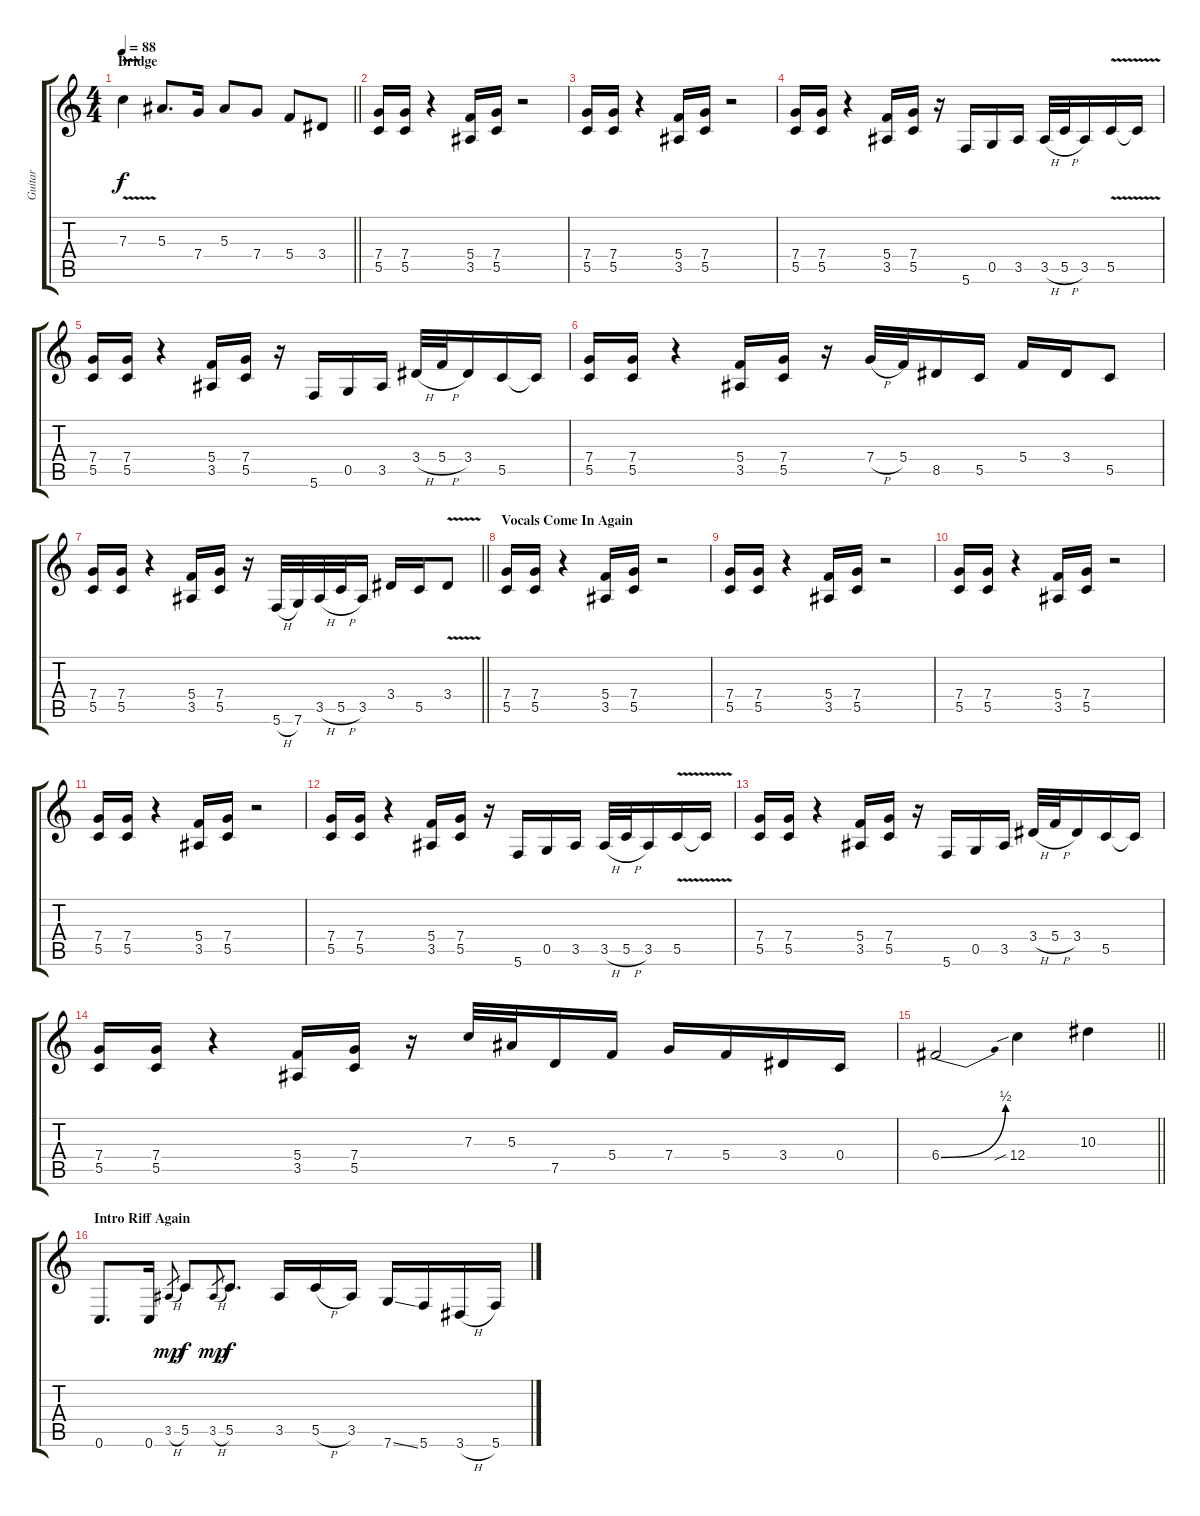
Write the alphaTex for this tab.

\track ("Guitar" "Guitar") {instrument overdrivenguitar}
\staff {score tabs}
\tuning (D4 A3 F3 C3 G2 C2) {hide}
\ts (4 4)
\section ("" "Bridge")
\tempo 88
\clef g2
\barLineRight lightlight
\ks c
7.3{v}.4{dy f} 5.3.8{d} 7.4.16 5.3.8 7.4.8 5.4.8 3.4.8 |
(7.4 5.5).16 (7.4 5.5).16 r.4 (5.4 3.5).16 (7.4 5.5).16 r.2 |
(7.4 5.5).16 (7.4 5.5).16 r.4 (5.4 3.5).16 (7.4 5.5).16 r.2 |
(7.4 5.5).16 (7.4 5.5).16 r.4 (5.4 3.5).16 (7.4 5.5).16 r.16 5.6.16 0.5.16 3.5.16 3.5{h}.32 5.5{h}.32 3.5.16 5.5{v}.16 5.5{t}.16 |
(7.4 5.5).16 (7.4 5.5).16 r.4 (5.4 3.5).16 (7.4 5.5).16 r.16 5.6.16 0.5.16 3.5.16 3.4{h}.32 5.4{h}.32 3.4.16 5.5.16 5.5{t}.16 |
(7.4 5.5).16 (7.4 5.5).16 r.4 (5.4 3.5).16 (7.4 5.5).16 r.16 7.4{h}.32 5.4.32 8.5.16 5.5.16 5.4.16 3.4.16 5.5.8 |
\barLineRight lightlight
(7.4 5.5).16 (7.4 5.5).16 r.4 (5.4 3.5).16 (7.4 5.5).16 r.16 5.6{h}.32 7.6.32 3.5{h}.32 5.5{h}.32 3.5.16 3.4.16 5.5.16 3.4{v}.8 |
\section ("" "Vocals Come In Again")
(7.4 5.5).16 (7.4 5.5).16 r.4 (5.4 3.5).16 (7.4 5.5).16 r.2 |
(7.4 5.5).16 (7.4 5.5).16 r.4 (5.4 3.5).16 (7.4 5.5).16 r.2 |
(7.4 5.5).16 (7.4 5.5).16 r.4 (5.4 3.5).16 (7.4 5.5).16 r.2 |
(7.4 5.5).16 (7.4 5.5).16 r.4 (5.4 3.5).16 (7.4 5.5).16 r.2 |
(7.4 5.5).16 (7.4 5.5).16 r.4 (5.4 3.5).16 (7.4 5.5).16 r.16 5.6.16 0.5.16 3.5.16 3.5{h}.32 5.5{h}.32 3.5.16 5.5{v}.16 5.5{t}.16 |
(7.4 5.5).16 (7.4 5.5).16 r.4 (5.4 3.5).16 (7.4 5.5).16 r.16 5.6.16 0.5.16 3.5.16 3.4{h}.32 5.4{h}.32 3.4.16 5.5.16 5.5{t}.16 |
(7.4 5.5).16 (7.4 5.5).16 r.4 (5.4 3.5).16 (7.4 5.5).16 r.16 7.3.32 5.3.32 7.5.16 5.4.16 7.4.16 5.4.16 3.4.16 0.4.16 |
\barLineRight lightlight
6.4{be (bend 0 0 60 2)}.2 12.4{sib}.4 10.3.4 |
\section ("" "Intro Riff Again")
0.6.8{d} 0.6.16 3.5{h}.8{gr dy mp} 5.5.8{dy f} 3.5{h}.8{gr dy mp} 5.5.8{d dy f} 3.5.16 5.5{h}.16 3.5.16 7.6{ss}.16 5.6.16 3.6{h}.16 5.6.16
